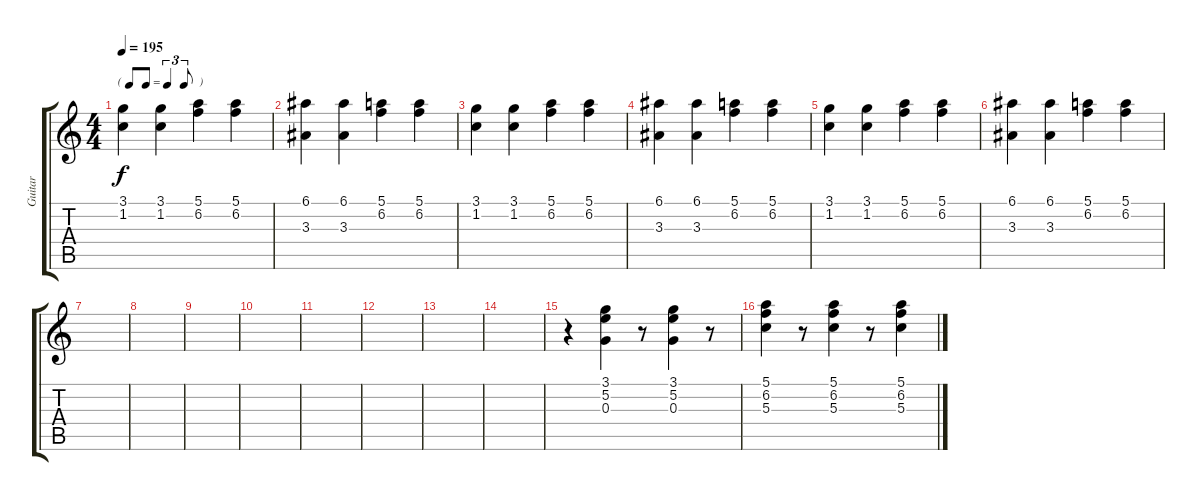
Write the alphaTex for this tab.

\track ("Guitar" "Guitar") {instrument electricguitarmuted}
\staff {score tabs}
\tuning (E4 B3 G3 D3 A2 E2) {hide}
\ts (4 4)
\tf triplet8th
\tempo 195
\clef g2
\ks c
(3.1 1.2).4{dy f} (3.1 1.2).4 (5.1 6.2).4 (5.1 6.2).4 |
(6.1 3.3).4 (6.1 3.3).4 (5.1 6.2).4 (5.1 6.2).4 |
(3.1 1.2).4 (3.1 1.2).4 (5.1 6.2).4 (5.1 6.2).4 |
(6.1 3.3).4 (6.1 3.3).4 (5.1 6.2).4 (5.1 6.2).4 |
(3.1 1.2).4 (3.1 1.2).4 (5.1 6.2).4 (5.1 6.2).4 |
(6.1 3.3).4 (6.1 3.3).4 (5.1 6.2).4 (5.1 6.2).4 |
|
|
|
|
|
|
|
|
r.4 (3.1 5.2 0.3).4 r.8 (3.1 5.2 0.3).4 r.8 |
(5.1 6.2 5.3).4 r.8 (5.1 6.2 5.3).4 r.8 (5.1 6.2 5.3).4
